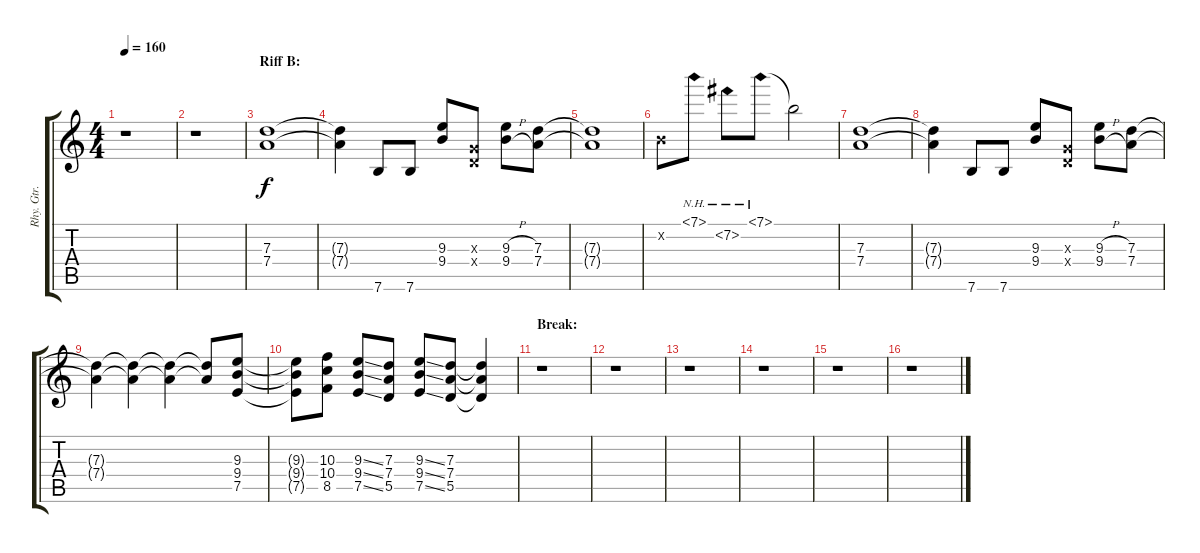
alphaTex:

\track ("Rhy. Gtr. 2" "Rhy. Gtr. ") {instrument distortionguitar}
\staff {score tabs}
\tuning (E4 B3 G3 D3 A2 E2) {hide}
\ts (4 4)
\tempo 160
\clef g2
\ks c
r.1{dy f} |
r.1 |
\section ("" "Riff B:")
(7.3 7.4).1 |
(7.3{t} 7.4{t}).4 7.6.8 7.6.8 (9.3 9.4).8 (0.3{x} 0.4{x}).8 (9.3{h} 9.4{h}).8 (7.3 7.4).8 |
(7.3{t} 7.4{t}).1 |
0.2{x}.8 7.1{nh}.8 7.2{nh}.8 7.1{nh}.8 7.1{t}.2 |
(7.3 7.4).1 |
(7.3{t} 7.4{t}).4 7.6.8 7.6.8 (9.3 9.4).8 (0.3{x} 0.4{x}).8 (9.3{h} 9.4{h}).8 (7.3 7.4).8 |
(7.3{t} 7.4{t}).4 (7.3{t} 7.4{t}).4 (7.3{t} 7.4{t}).4 (7.3{t} 7.4{t}).8 (9.3 9.4 7.5).8 |
(9.3{t} 9.4{t} 7.5{t}).8 (10.3 10.4 8.5).8 (9.3{ss} 9.4{ss} 7.5{ss}).8 (7.3 7.4 5.5).8 (9.3{ss} 9.4{ss} 7.5{ss}).8 (7.3 7.4 5.5).8 (7.3{t} 7.4{t} 5.5{t}).4 |
\section ("" "Break:")
r.1 |
r.1 |
r.1 |
r.1 |
r.1 |
r.1
